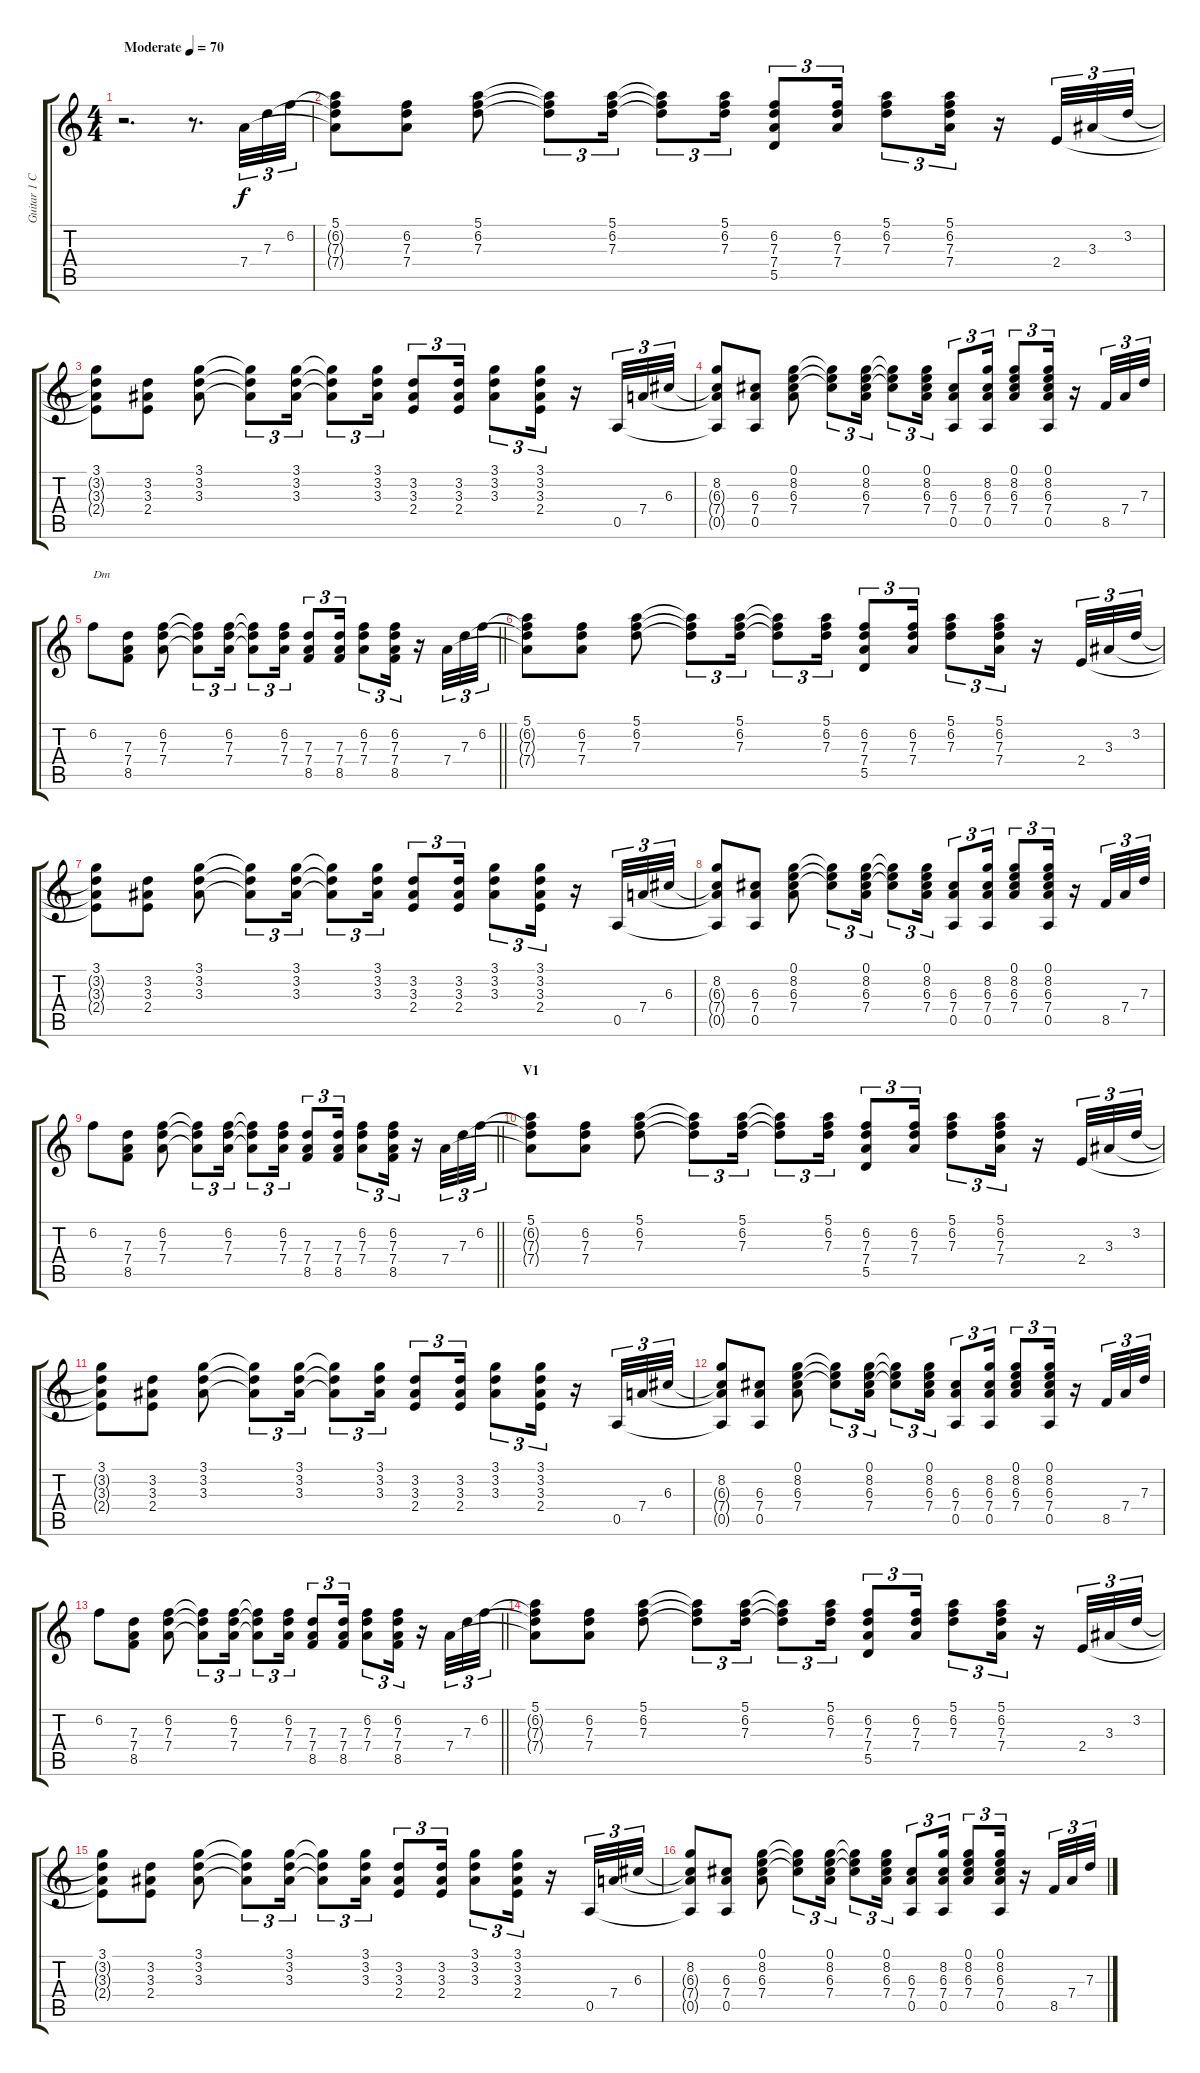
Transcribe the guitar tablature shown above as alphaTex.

\track ("Guitar 1 Cln" "Guitar 1 C") {instrument acousticguitarsteel}
\staff {score tabs}
\tuning (E4 B3 G3 D3 A2 E2) {hide}
\ts (4 4)
\tempo (70 "Moderate")
\clef g2
\ks c
r.2{d dy f instrument acousticguitarsteel} r.8{d} 7.4.32{tu (3 2)} 7.3.32{tu (3 2)} 6.2.32{tu (3 2)} |
(5.1 6.2{t} 7.3{t} 7.4{t}).8 (6.2 7.3 7.4).8 (5.1 6.2 7.3).8 (5.1{t} 6.2{t} 7.3{t}).8{tu (3 2)} (5.1 6.2 7.3).16{tu (3 2)} (5.1{t} 6.2{t} 7.3{t}).8{tu (3 2)} (5.1 6.2 7.3).16{tu (3 2)} (6.2 7.3 7.4 5.5).8{tu (3 2)} (6.2 7.3 7.4).16{tu (3 2)} (5.1 6.2 7.3).8{tu (3 2)} (5.1 6.2 7.3 7.4).16{tu (3 2)} r.16 2.4.32{tu (3 2)} 3.3.32{tu (3 2)} 3.2.32{tu (3 2)} |
(3.1 3.2{t} 3.3{t} 2.4{t}).8 (3.2 3.3 2.4).8 (3.1 3.2 3.3).8 (3.1{t} 3.2{t} 3.3{t}).8{tu (3 2)} (3.1 3.2 3.3).16{tu (3 2)} (3.1{t} 3.2{t} 3.3{t}).8{tu (3 2)} (3.1 3.2 3.3).16{tu (3 2)} (3.2 3.3 2.4).8{tu (3 2)} (3.2 3.3 2.4).16{tu (3 2)} (3.1 3.2 3.3).8{tu (3 2)} (3.1 3.2 3.3 2.4).16{tu (3 2)} r.16 0.5.32{tu (3 2)} 7.4.32{tu (3 2)} 6.3.32{tu (3 2)} |
(8.2 6.3{t} 7.4{t} 0.5{t}).8 (6.3 7.4 0.5).8 (0.1 8.2 6.3 7.4).8 (0.1{t} 8.2{t} 6.3{t}).8{tu (3 2)} (0.1 8.2 6.3 7.4).16{tu (3 2)} (0.1{t} 8.2{t} 6.3{t}).8{tu (3 2)} (0.1 8.2 6.3 7.4).16{tu (3 2)} (6.3 7.4 0.5).8{tu (3 2)} (8.2 6.3 7.4 0.5).16{tu (3 2)} (0.1 8.2 6.3 7.4).8{tu (3 2)} (0.1 8.2 6.3 7.4 0.5).16{tu (3 2)} r.16 8.5.32{tu (3 2)} 7.4.32{tu (3 2)} 7.3.32{tu (3 2)} |
\barLineRight lightlight
6.2.8{txt "Dm"} (7.3 7.4 8.5).8 (6.2 7.3 7.4).8 (6.2{t} 7.3{t} 7.4{t}).8{tu (3 2)} (6.2 7.3 7.4).16{tu (3 2)} (6.2{t} 7.3{t} 7.4{t}).8{tu (3 2)} (6.2 7.3 7.4).16{tu (3 2)} (7.3 7.4 8.5).8{tu (3 2)} (7.3 7.4 8.5).16{tu (3 2)} (6.2 7.3 7.4).8{tu (3 2)} (6.2 7.3 7.4 8.5).16{tu (3 2)} r.16 7.4.32{tu (3 2)} 7.3.32{tu (3 2)} 6.2.32{tu (3 2)} |
\section ("" "")
(5.1 6.2{t} 7.3{t} 7.4{t}).8 (6.2 7.3 7.4).8 (5.1 6.2 7.3).8 (5.1{t} 6.2{t} 7.3{t}).8{tu (3 2)} (5.1 6.2 7.3).16{tu (3 2)} (5.1{t} 6.2{t} 7.3{t}).8{tu (3 2)} (5.1 6.2 7.3).16{tu (3 2)} (6.2 7.3 7.4 5.5).8{tu (3 2)} (6.2 7.3 7.4).16{tu (3 2)} (5.1 6.2 7.3).8{tu (3 2)} (5.1 6.2 7.3 7.4).16{tu (3 2)} r.16 2.4.32{tu (3 2)} 3.3.32{tu (3 2)} 3.2.32{tu (3 2)} |
(3.1 3.2{t} 3.3{t} 2.4{t}).8 (3.2 3.3 2.4).8 (3.1 3.2 3.3).8 (3.1{t} 3.2{t} 3.3{t}).8{tu (3 2)} (3.1 3.2 3.3).16{tu (3 2)} (3.1{t} 3.2{t} 3.3{t}).8{tu (3 2)} (3.1 3.2 3.3).16{tu (3 2)} (3.2 3.3 2.4).8{tu (3 2)} (3.2 3.3 2.4).16{tu (3 2)} (3.1 3.2 3.3).8{tu (3 2)} (3.1 3.2 3.3 2.4).16{tu (3 2)} r.16 0.5.32{tu (3 2)} 7.4.32{tu (3 2)} 6.3.32{tu (3 2)} |
(8.2 6.3{t} 7.4{t} 0.5{t}).8 (6.3 7.4 0.5).8 (0.1 8.2 6.3 7.4).8 (0.1{t} 8.2{t} 6.3{t}).8{tu (3 2)} (0.1 8.2 6.3 7.4).16{tu (3 2)} (0.1{t} 8.2{t} 6.3{t}).8{tu (3 2)} (0.1 8.2 6.3 7.4).16{tu (3 2)} (6.3 7.4 0.5).8{tu (3 2)} (8.2 6.3 7.4 0.5).16{tu (3 2)} (0.1 8.2 6.3 7.4).8{tu (3 2)} (0.1 8.2 6.3 7.4 0.5).16{tu (3 2)} r.16 8.5.32{tu (3 2)} 7.4.32{tu (3 2)} 7.3.32{tu (3 2)} |
\barLineRight lightlight
6.2.8 (7.3 7.4 8.5).8 (6.2 7.3 7.4).8 (6.2{t} 7.3{t} 7.4{t}).8{tu (3 2)} (6.2 7.3 7.4).16{tu (3 2)} (6.2{t} 7.3{t} 7.4{t}).8{tu (3 2)} (6.2 7.3 7.4).16{tu (3 2)} (7.3 7.4 8.5).8{tu (3 2)} (7.3 7.4 8.5).16{tu (3 2)} (6.2 7.3 7.4).8{tu (3 2)} (6.2 7.3 7.4 8.5).16{tu (3 2)} r.16 7.4.32{tu (3 2)} 7.3.32{tu (3 2)} 6.2.32{tu (3 2)} |
\section ("" "V1")
(5.1 6.2{t} 7.3{t} 7.4{t}).8 (6.2 7.3 7.4).8 (5.1 6.2 7.3).8 (5.1{t} 6.2{t} 7.3{t}).8{tu (3 2)} (5.1 6.2 7.3).16{tu (3 2)} (5.1{t} 6.2{t} 7.3{t}).8{tu (3 2)} (5.1 6.2 7.3).16{tu (3 2)} (6.2 7.3 7.4 5.5).8{tu (3 2)} (6.2 7.3 7.4).16{tu (3 2)} (5.1 6.2 7.3).8{tu (3 2)} (5.1 6.2 7.3 7.4).16{tu (3 2)} r.16 2.4.32{tu (3 2)} 3.3.32{tu (3 2)} 3.2.32{tu (3 2)} |
(3.1 3.2{t} 3.3{t} 2.4{t}).8 (3.2 3.3 2.4).8 (3.1 3.2 3.3).8 (3.1{t} 3.2{t} 3.3{t}).8{tu (3 2)} (3.1 3.2 3.3).16{tu (3 2)} (3.1{t} 3.2{t} 3.3{t}).8{tu (3 2)} (3.1 3.2 3.3).16{tu (3 2)} (3.2 3.3 2.4).8{tu (3 2)} (3.2 3.3 2.4).16{tu (3 2)} (3.1 3.2 3.3).8{tu (3 2)} (3.1 3.2 3.3 2.4).16{tu (3 2)} r.16 0.5.32{tu (3 2)} 7.4.32{tu (3 2)} 6.3.32{tu (3 2)} |
(8.2 6.3{t} 7.4{t} 0.5{t}).8 (6.3 7.4 0.5).8 (0.1 8.2 6.3 7.4).8 (0.1{t} 8.2{t} 6.3{t}).8{tu (3 2)} (0.1 8.2 6.3 7.4).16{tu (3 2)} (0.1{t} 8.2{t} 6.3{t}).8{tu (3 2)} (0.1 8.2 6.3 7.4).16{tu (3 2)} (6.3 7.4 0.5).8{tu (3 2)} (8.2 6.3 7.4 0.5).16{tu (3 2)} (0.1 8.2 6.3 7.4).8{tu (3 2)} (0.1 8.2 6.3 7.4 0.5).16{tu (3 2)} r.16 8.5.32{tu (3 2)} 7.4.32{tu (3 2)} 7.3.32{tu (3 2)} |
\barLineRight lightlight
6.2.8 (7.3 7.4 8.5).8 (6.2 7.3 7.4).8 (6.2{t} 7.3{t} 7.4{t}).8{tu (3 2)} (6.2 7.3 7.4).16{tu (3 2)} (6.2{t} 7.3{t} 7.4{t}).8{tu (3 2)} (6.2 7.3 7.4).16{tu (3 2)} (7.3 7.4 8.5).8{tu (3 2)} (7.3 7.4 8.5).16{tu (3 2)} (6.2 7.3 7.4).8{tu (3 2)} (6.2 7.3 7.4 8.5).16{tu (3 2)} r.16 7.4.32{tu (3 2)} 7.3.32{tu (3 2)} 6.2.32{tu (3 2)} |
(5.1 6.2{t} 7.3{t} 7.4{t}).8 (6.2 7.3 7.4).8 (5.1 6.2 7.3).8 (5.1{t} 6.2{t} 7.3{t}).8{tu (3 2)} (5.1 6.2 7.3).16{tu (3 2)} (5.1{t} 6.2{t} 7.3{t}).8{tu (3 2)} (5.1 6.2 7.3).16{tu (3 2)} (6.2 7.3 7.4 5.5).8{tu (3 2)} (6.2 7.3 7.4).16{tu (3 2)} (5.1 6.2 7.3).8{tu (3 2)} (5.1 6.2 7.3 7.4).16{tu (3 2)} r.16 2.4.32{tu (3 2)} 3.3.32{tu (3 2)} 3.2.32{tu (3 2)} |
(3.1 3.2{t} 3.3{t} 2.4{t}).8 (3.2 3.3 2.4).8 (3.1 3.2 3.3).8 (3.1{t} 3.2{t} 3.3{t}).8{tu (3 2)} (3.1 3.2 3.3).16{tu (3 2)} (3.1{t} 3.2{t} 3.3{t}).8{tu (3 2)} (3.1 3.2 3.3).16{tu (3 2)} (3.2 3.3 2.4).8{tu (3 2)} (3.2 3.3 2.4).16{tu (3 2)} (3.1 3.2 3.3).8{tu (3 2)} (3.1 3.2 3.3 2.4).16{tu (3 2)} r.16 0.5.32{tu (3 2)} 7.4.32{tu (3 2)} 6.3.32{tu (3 2)} |
(8.2 6.3{t} 7.4{t} 0.5{t}).8 (6.3 7.4 0.5).8 (0.1 8.2 6.3 7.4).8 (0.1{t} 8.2{t} 6.3{t}).8{tu (3 2)} (0.1 8.2 6.3 7.4).16{tu (3 2)} (0.1{t} 8.2{t} 6.3{t}).8{tu (3 2)} (0.1 8.2 6.3 7.4).16{tu (3 2)} (6.3 7.4 0.5).8{tu (3 2)} (8.2 6.3 7.4 0.5).16{tu (3 2)} (0.1 8.2 6.3 7.4).8{tu (3 2)} (0.1 8.2 6.3 7.4 0.5).16{tu (3 2)} r.16 8.5.32{tu (3 2)} 7.4.32{tu (3 2)} 7.3.32{tu (3 2)}
